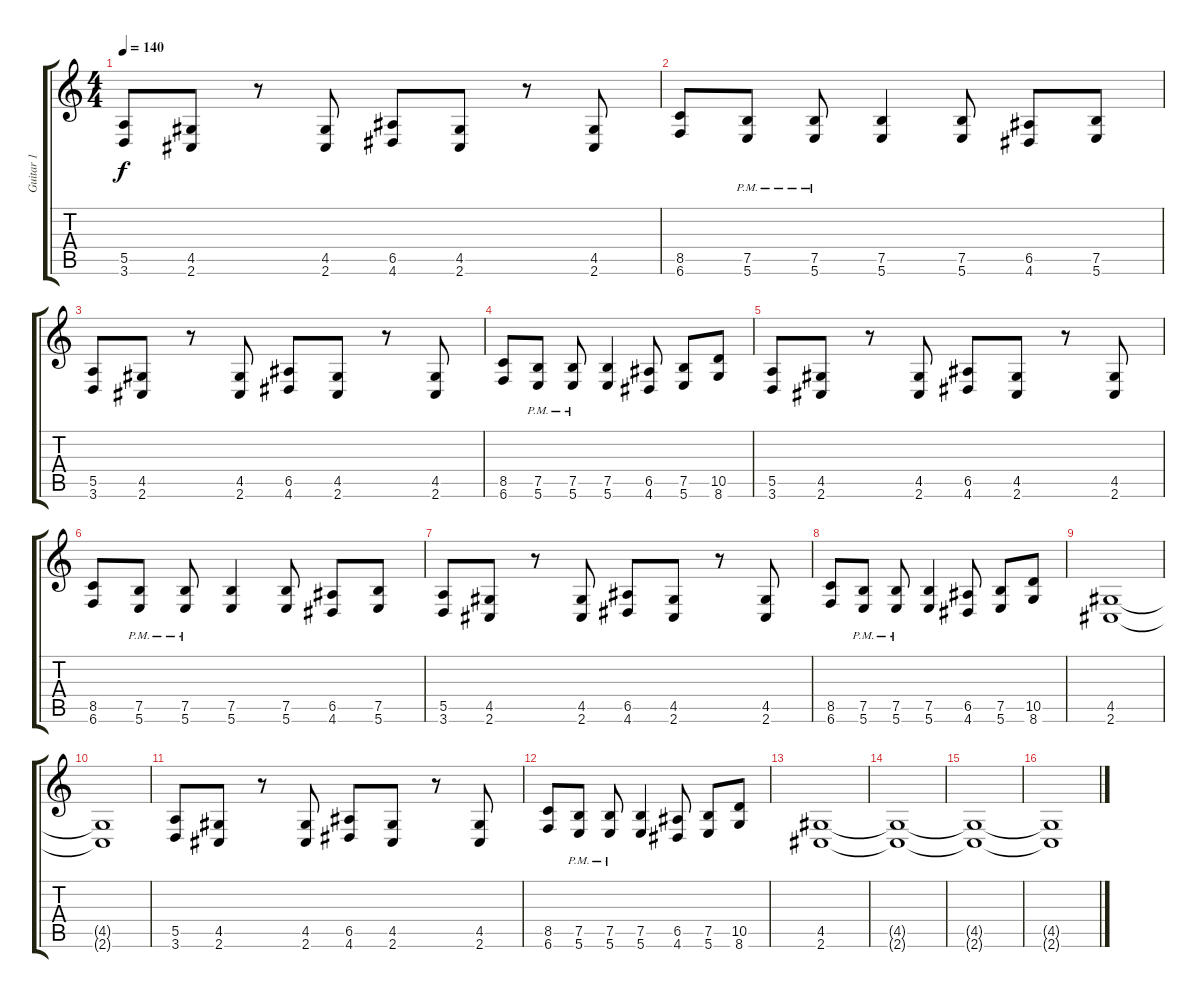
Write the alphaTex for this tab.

\track ("Guitar 1" "Guitar 1") {instrument distortionguitar}
\staff {score tabs}
\tuning (B3 Gb3 D3 A2 E2 B1) {hide}
\ts (4 4)
\tempo 140
\clef g2
\ks c
(5.5 3.6).8{dy f} (4.5 2.6).8 r.8 (4.5 2.6).8 (6.5 4.6).8 (4.5 2.6).8 r.8 (4.5 2.6).8 |
(8.5 6.6).8 (7.5{pm} 5.6{pm}).8 (7.5{pm} 5.6{pm}).8 (7.5 5.6).4 (7.5 5.6).8 (6.5 4.6).8 (7.5 5.6).8 |
(5.5 3.6).8 (4.5 2.6).8 r.8 (4.5 2.6).8 (6.5 4.6).8 (4.5 2.6).8 r.8 (4.5 2.6).8 |
(8.5 6.6).8 (7.5{pm} 5.6{pm}).8 (7.5{pm} 5.6{pm}).8 (7.5 5.6).4 (6.5 4.6).8 (7.5 5.6).8 (10.5 8.6).8 |
(5.5 3.6).8 (4.5 2.6).8 r.8 (4.5 2.6).8 (6.5 4.6).8 (4.5 2.6).8 r.8 (4.5 2.6).8 |
(8.5 6.6).8 (7.5{pm} 5.6{pm}).8 (7.5{pm} 5.6{pm}).8 (7.5 5.6).4 (7.5 5.6).8 (6.5 4.6).8 (7.5 5.6).8 |
(5.5 3.6).8 (4.5 2.6).8 r.8 (4.5 2.6).8 (6.5 4.6).8 (4.5 2.6).8 r.8 (4.5 2.6).8 |
(8.5 6.6).8 (7.5{pm} 5.6{pm}).8 (7.5{pm} 5.6{pm}).8 (7.5 5.6).4 (6.5 4.6).8 (7.5 5.6).8 (10.5 8.6).8 |
(4.5 2.6).1 |
(4.5{t} 2.6{t}).1 |
(5.5 3.6).8 (4.5 2.6).8 r.8 (4.5 2.6).8 (6.5 4.6).8 (4.5 2.6).8 r.8 (4.5 2.6).8 |
(8.5 6.6).8 (7.5{pm} 5.6{pm}).8 (7.5{pm} 5.6{pm}).8 (7.5 5.6).4 (6.5 4.6).8 (7.5 5.6).8 (10.5 8.6).8 |
(4.5 2.6).1 |
(4.5{t} 2.6{t}).1 |
(4.5{t} 2.6{t}).1 |
(4.5{t} 2.6{t}).1
